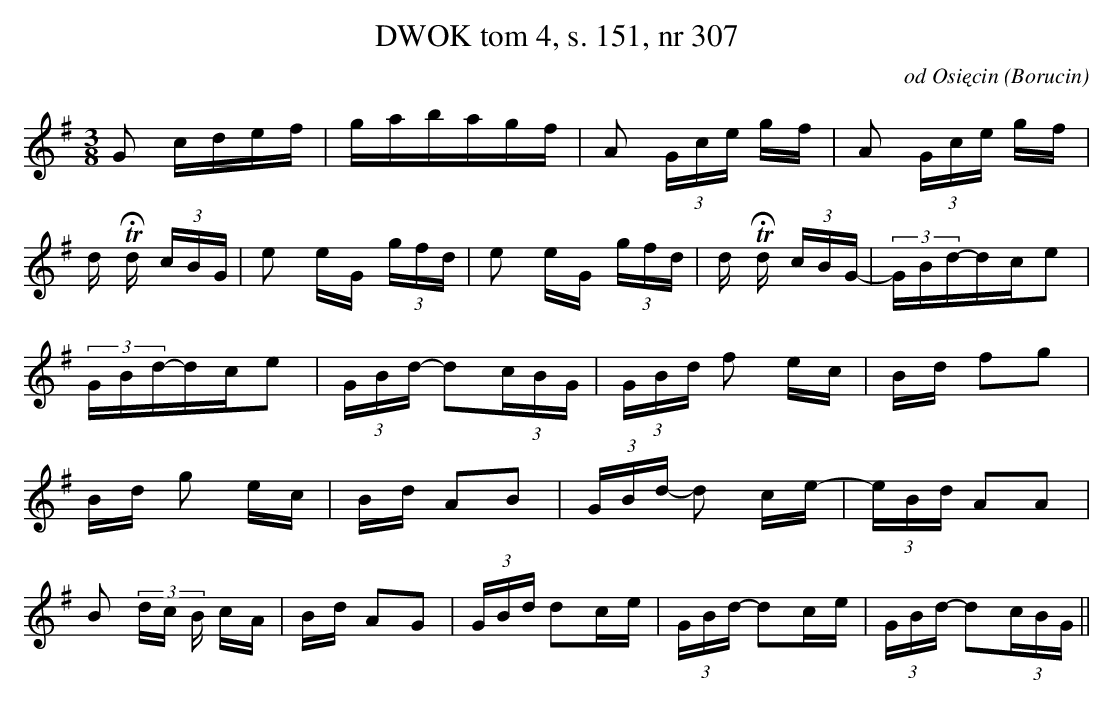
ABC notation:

X:1
T: DWOK tom 4, s. 151, nr 307
O: od Osięcin (Borucin)
L: 1/16
M: 3/8
K: G
G2 cdef|gabagf|A2 (3Gce gf|A2 (3Gce gf|
d !trill!Hd (3cBG|e2 eG (3gfd| e2 eG (3gfd|d !trill!Hd (3cBG-| (3GBd-dce2|
(3GBd-dce2| (3GBd- d2(3cBG| (3GBd f2 ec|Bd f2g2|
Bd g2 ec|Bd A2B2|(3GBd- d2 ce-|(3eBd A2A2|
B2 (3dc B cA|Bd A2G2|(3GBd d2ce|(3GBd- d2ce|(3GBd- d2(3cBG||
